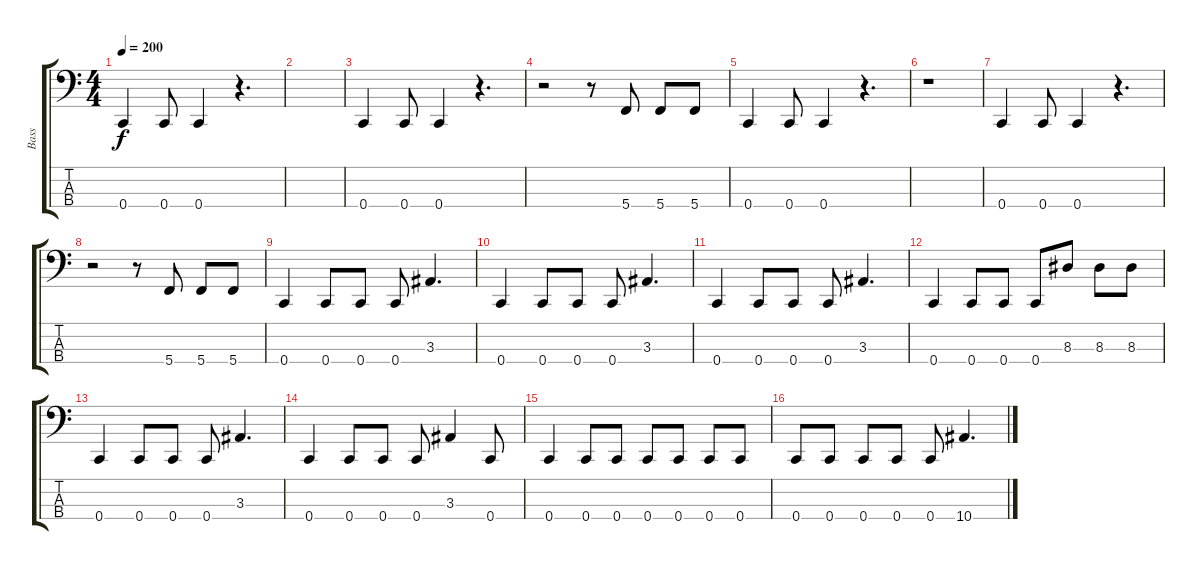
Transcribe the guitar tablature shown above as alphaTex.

\track ("Bass" "Bass") {instrument electricbassfinger}
\staff {score tabs}
\tuning (F2 C2 G1 C1) {hide}
\ts (4 4)
\tempo 200
\clef f4
\ks c
0.4.4{dy f} 0.4.8 0.4.4 r.4{d} |
|
0.4.4 0.4.8 0.4.4 r.4{d} |
r.2 r.8 5.4.8 5.4.8 5.4.8 |
0.4.4 0.4.8 0.4.4 r.4{d} |
r.1 |
0.4.4 0.4.8 0.4.4 r.4{d} |
r.2 r.8 5.4.8 5.4.8 5.4.8 |
0.4.4 0.4.8 0.4.8 0.4.8 3.3.4{d} |
0.4.4 0.4.8 0.4.8 0.4.8 3.3.4{d} |
0.4.4 0.4.8 0.4.8 0.4.8 3.3.4{d} |
0.4.4 0.4.8 0.4.8 0.4.8 8.3.8 8.3.8 8.3.8 |
0.4.4 0.4.8 0.4.8 0.4.8 3.3.4{d} |
0.4.4 0.4.8 0.4.8 0.4.8 3.3.4 0.4.8 |
0.4.4 0.4.8 0.4.8 0.4.8 0.4.8 0.4.8 0.4.8 |
0.4.8 0.4.8 0.4.8 0.4.8 0.4.8 10.4.4{d}
